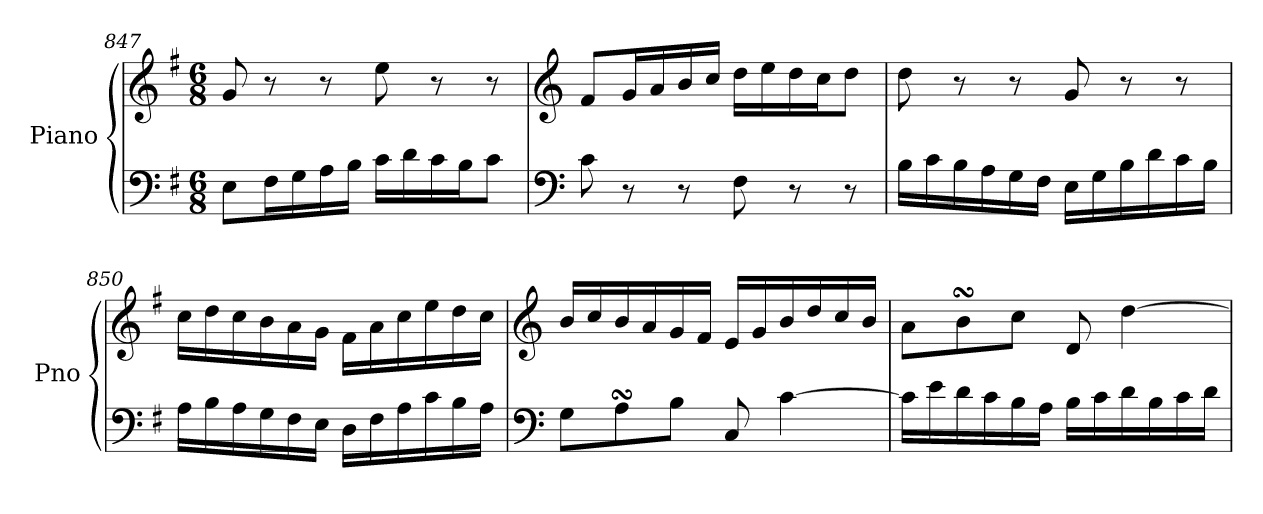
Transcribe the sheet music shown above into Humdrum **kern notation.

**kern	**kern
*part1	*part1
*staff2	*staff1
*I"Piano	*
*I'Pno	*
*clefF4	*clefG2
*k[f#]	*k[f#]
*M6/8	*M6/8
=847	=847
8E\L	8g/
16F#\L	8r
16G\	.
16A\	8r
16B\JJ	.
16c\LL	8ee\
16d\	.
16c\	8r
16B\J	.
8c\J	8r
!!LO:LB:g=z
=848	=848
*clefF4	*clefG2
8c\	8f#/L
8r	16g/L
.	16a/
8r	16b/
.	16cc/JJ
8F#\	16dd\LL
.	16ee\
8r	16dd\
.	16cc\J
8r	8dd\J
=849	=849
16B\LL	8dd\
16c\	.
16B\	8r
16A\	.
16G\	8r
16F#\JJ	.
16E\LL	8g/
16G\	.
16B\	8r
16d\	.
16c\	8r
16B\JJ	.
=850	=850
16A\LL	16cc\LL
16B\	16dd\
16A\	16cc\
16G\	16b\
16F#\	16a\
16E\JJ	16g\JJ
16D\LL	16f#\LL
16F#\	16a\
16A\	16cc\
16c\	16ee\
16B\	16dd\
16A\JJ	16cc\JJ
!!LO:LB:g=z
=851	=851
*clefF4	*clefG2
8G\L	16b/LL
.	16cc/
8AsSSS\	16b/
.	16a/
8B\J	16g/
.	16f#/JJ
8C/	16e/LL
.	16g/
[4c\	16b/
.	16dd/
.	16cc/
.	16b/JJ
=852	=852
16c\LL]	8a\L
16e\	.
16d\	8bsSsS\
16c\	.
16B\	8cc\J
16A\JJ	.
16B\LL	8d/
16c\	.
16d\	[4dd\
16B\	.
16c\	.
16d\JJ	.
=	=
*-	*-
